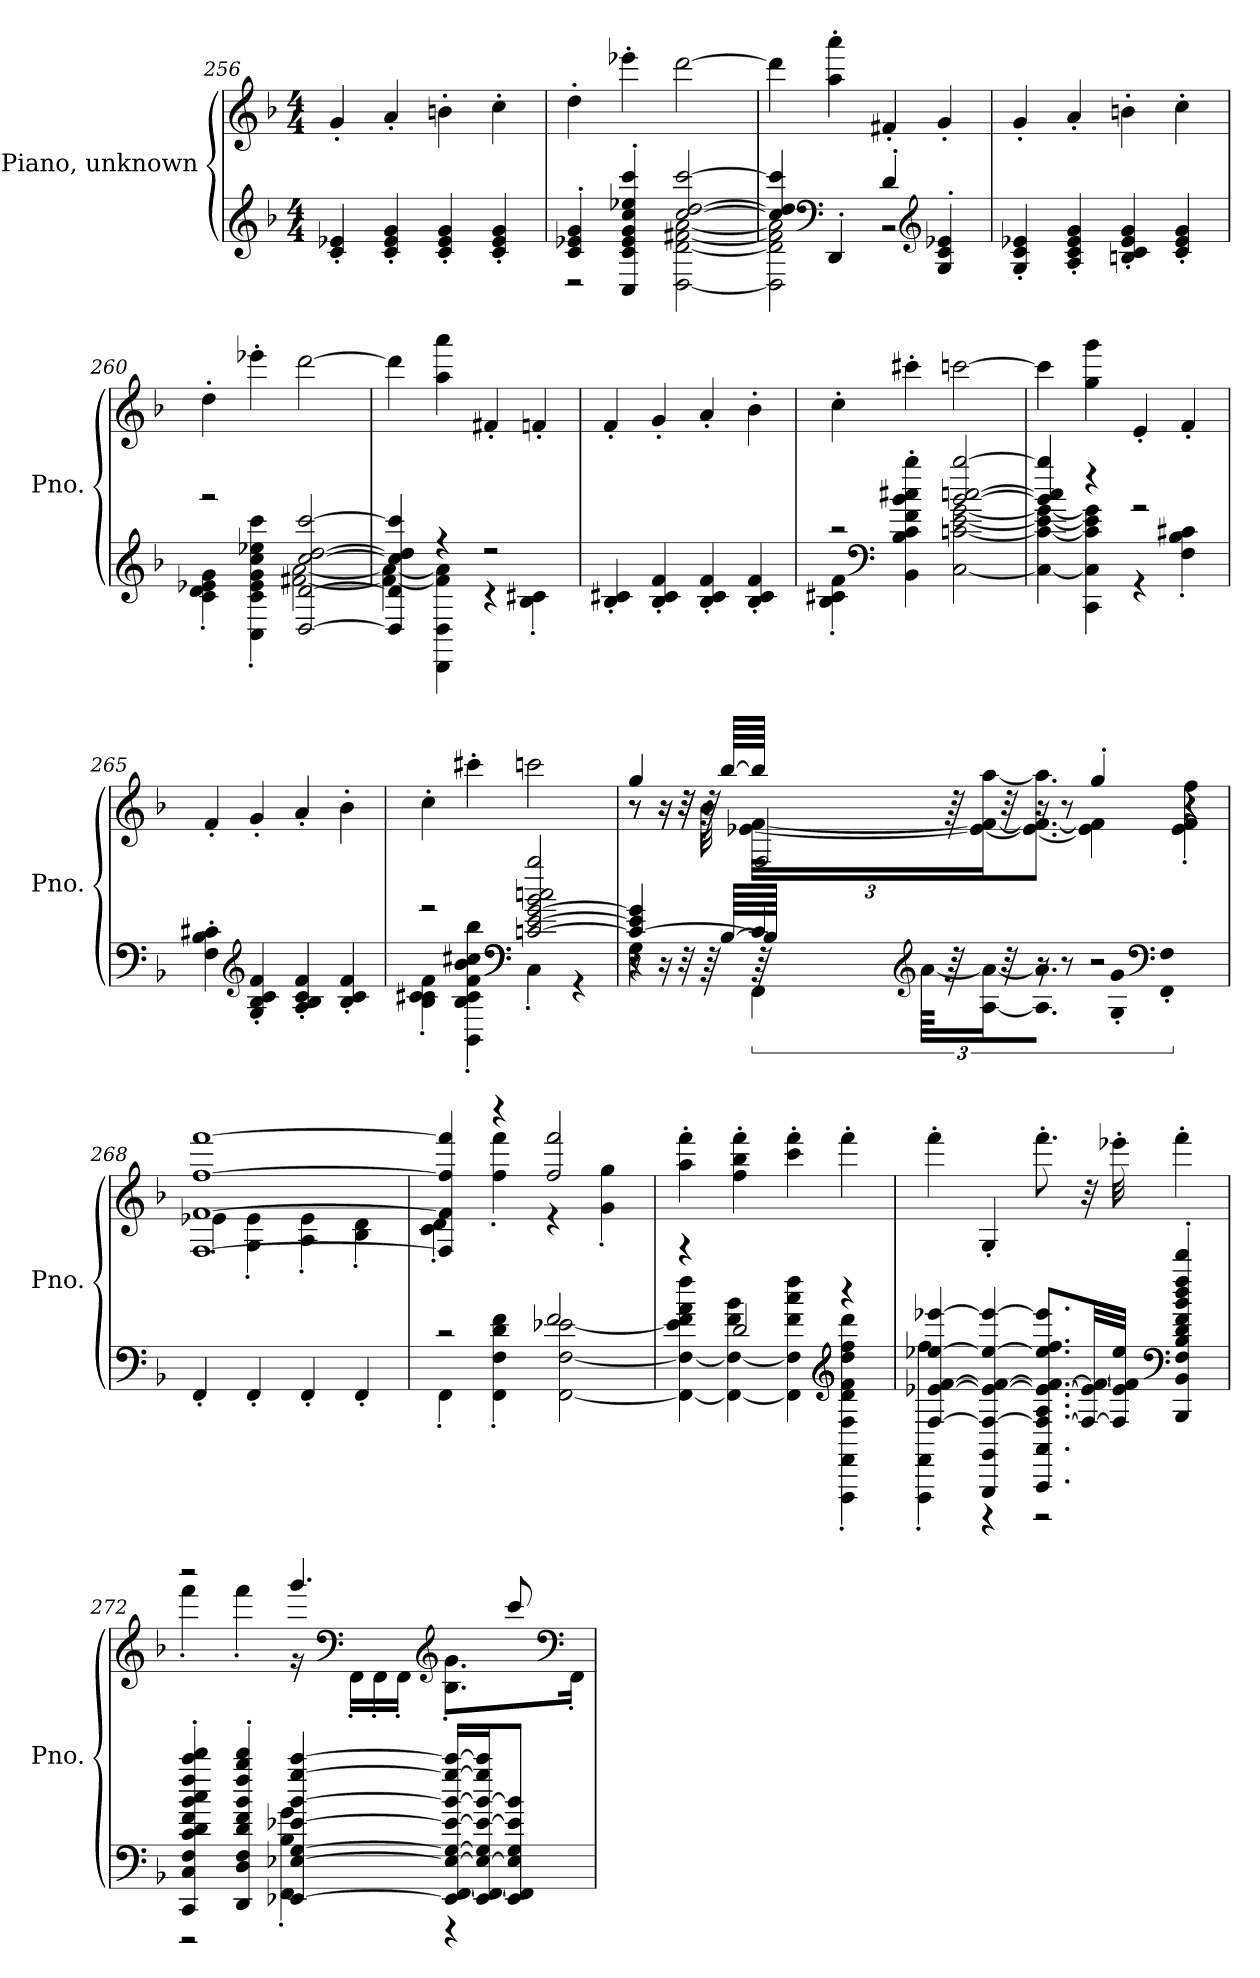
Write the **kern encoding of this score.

**kern	**kern
*part1	*part1
*staff2	*staff1
*I"Piano, unknown	*
*I'Pno.	*
!!LO:LB:g=z
*clefG2	*clefG2
*k[b-]	*k[b-]
*M4/4	*M4/4
=256	=256
4c/' 4e-X/'	4g'/
4c/' 4e-/' 4g/'	4a'/
4c/' 4e-/' 4g/'	4bn'\
4c/' 4e-/' 4g/'	4cc'\
=257	=257
*^	*
4c/' 4e-X/' 4g/'	2r	4dd'\
4C/' 4c/' 4e-/' 4g/' 4cc/' 4ee-X/' 4ccc/'	.	4eee-X'\
[2cc/ [2dd/ [2ccc/	[2D\ [2d\ [2f#X\ [2a\	[2ddd\
=258	=258	=258
4cc/] 4dd/] 4ccc/]	2D\] 2d\] 2f#\] 2a\]	4ddd\]
*clefF4	*	*
4DD'/	.	4aa\' 4aaa\'
4d'/	2r	4f#X'/
*clefG2	*	*
4G/' 4c/' 4e-X/'	.	4g'/
*v	*v	*
=259	=259
4G/' 4c/' 4e-X/'	4g'/
4A/' 4c/' 4e-/' 4g/'	4a'/
4Bn/' 4c/' 4e-/' 4g/'	4bn'\
4c/' 4e-/' 4g/'	4cc'\
=260	=260
*^	*
2r	4c\' 4d\' 4e-X\' 4g\'	4dd'\
.	4C\' 4c\' 4e-\' 4g\' 4cc\' 4ee-X\' 4ccc\'	4eee-X'\
[2D/ [2d/ [2cc/ [2dd/ [2ccc/	[2f#X\ [2a\	[2ddd\
!!LO:LB:g=z
=261	=261	=261
4D/] 4d/] 4cc/] 4dd/] 4ccc/]	4f#\_ 4a\_	4ddd\]
4r	4DD\ 4D\ 4f#\] 4a\]	4aa\ 4aaa\
2r	4r	4f#X'/
.	4B-\' 4c#X\'	4fn'/
*v	*v	*
=262	=262
4B-/' 4c#X/'	4f'/
4B-/' 4c#/' 4f/'	4g'/
4B-/' 4c#/' 4f/'	4a'/
4B-/' 4c#/' 4f/'	4b-'\
=263	=263
*^	*
2r	4B-\' 4c#X\' 4f\'	4cc'\
*clefF4	*	*
.	4BB-\' 4B-\' 4c#\' 4f\' 4b-\' 4cc#X\' 4bb-\'	4ccc#X'\
[2b-/ [2ccn/ [2bb-/	[2C\ [2cn\ [2e\ [2g\	[2cccn\
=264	=264	=264
4b-/] 4cc/] 4bb-/]	4C\_ 4c\_ 4e\_ 4g\_	4ccc\]
4r	4CC\ 4C\] 4c\] 4e\] 4g\]	4gg\ 4ggg\
2r	4r	4e'/
.	4F\' 4B-\' 4c#X\'	4f'/
*v	*v	*
!!LO:LB:g=z
=265	=265
4F\' 4B-\' 4c#X\'	4f'/
*clefG2	*
4G/' 4B-/' 4c#/' 4f/'	4g'/
4A/' 4B-/' 4c#/' 4f/'	4a'/
4B-/' 4c#/' 4f/'	4b-'\
=266	=266
*^	*
2r	4B-\' 4c\' 4c#X\' 4f\'	4cc'\
.	4BB-\' 4B-\' 4c#\' 4f\' 4b-\' 4cc#X\' 4bb-\'	4ccc#X'\
*clefF4	*	*
[2cn/ [2e/ [2g/ 2b-/ 2ccn/ 2bb-/	4C'\	2cccn\
.	4r	.
=267	=267	=267
*^	*	*^
*	*	*^	*	*^
4c/_ 4e/] 4g/]	4G\	8r	4r	8r	8r	4gg/
.	.	16r	.	16r	16r	.
.	.	32r	.	32r	32r	.
.	.	64r	.	64r	32b-\	.
.	.	[64B-/LLLL	.	[64bb-/LLLL	.	.
*	*	*	*	*	*Xbrackettup	*
4c/]	96r	64B-/JJJJ]	4FF\	64bb-/JJJJ]	[48e-X\ [48f\KLL	2F/
*clefG2	*	*	*	*	*	*
.	[96a\KKLL	.	.	.	.	.
.	.	64r	.	64r	.	.
.	[24A\ 24a\_J	.	.	.	24e-\_ 24f\_ [24aa\J	.
.	.	32r	.	32r	.	.
.	8.A\] 8.a\]J	16r	.	16r	8.e-\_ 8.f\_ 8.aa\]J	.
.	.	8r	.	8r	.	.
2r	4G\' 4g\'	2r	2r	4gg'/	4e-\] 4f\]	.
*clefF4	*	*	*	*	*	*
.	4FF\' 4F\'	.	.	4r	4e-\' 4f\' 4ff\'	4r
*v	*v	*v	*v	*	*	*
*	*	*v	*v
!!LO:PB:g=z
=268	=268	=268
4FF'/	[1F [1f [1ff [1fff	4e-X'\
4FF'/	.	4G\' 4e-\'
4FF'/	.	4A\' 4e-\'
4FF'/	.	4B-\' 4d\'
=269	=269	=269
*^	*	*
2r	4FF'\	4F/] 4f/] 4ff/] 4fff/]	4c\' 4d\'
.	4FF\' 4F\' 4d\' 4f\'	4r	4ff\' 4fff\'
2f/	[2FF\ [2F\ [2e-X\	2ff/ 2fff/	4r
.	.	.	4g\' 4gg\'
*	*	*v	*v
=270	=270	=270
4r	4FF\_ 4F\_ 4e-\] 4f\ 4a\ 4ff\	4aa\' 4fff\'
2d/	4FF\_ 4F\_ 4f\ 4b-\	4ff\' 4bb-\' 4fff\'
.	4FF\] 4F\] 4f\ 4cc\ 4ff\	4ccc\' 4fff\'
*clefG2	*	*
4r	4FFF\' 4FF\' 4F\' 4d\' 4f\' 4dd\' 4ff\' 4ddd\'	4fff'\
=271	=271	=271
[4F/ [4e-X/ [4f/ [4ee-X/ [4eee-X/	4FFF\' 4FF\' 4ff\'	4fff'\
4GGG/ 4GG/ 4F/_ 4e-/_ 4f/_ 4ee-/_ 4eee-/_	4r	4G'/
8.AAA/ 8.AA/ 8.F/_ 8.A/ 8.e-/_ 8.f/_ 8.ee-/] 8.ff/ 8.eee-/]L	2r	8.fff'\
32F/_ 32e-/_ 32f/_LL	.	32r
32F/] 32e-/] 32f/] 32ee-/JJJ	.	32eee-X'\
*clefF4	*	*
4BBB-/' 4BB-/' 4F/' 4B-/' 4d/' 4f/' 4b-/' 4dd/' 4ff/' 4ddd/'	.	4fff'\
!!LO:LB:g=z
=272	=272	=272
*	*	*^
4CC/' 4C/' 4F/' 4c/' 4d/' 4f/' 4b-/' 4cc/' 4ff/' 4ccc/' 4ddd/'	2r	2r	4fff'\
4DD/' 4D/' 4F/' 4d/' 4f/' 4b-/' 4ff/' 4bb-/' 4ddd/'	.	.	4fff'\
[4EE-X/ [4E-X/ [4G/ [4e-X/ [4b-/ [4gg/ [4ccc/	4FF\' 4B-\' 4g\'	4.ggg/	16r
*	*	*clefF4	*
.	.	.	16FF'\LL
.	.	.	16FF'\
.	.	.	16FF'\JJ
*	*	*clefG2	*
16EE-/_ 16FF/ 16E-/_ 16G/_ 16e-/_ 16b-/_ 16gg/_ 16ccc/_LL	4r	.	8.B-\' 8.g\'L
16EE-/_ 16FF/ 16E-/_ 16G/] 16e-/_ 16b-/_ 16gg/] 16ccc/]J	.	.	.
8EE-/] 8FF/ 8E-/] 8G/ 8e-/] 8b-/]J	.	8ccc/	.
*	*	*clefF4	*
.	.	.	16FF'\Jk
*v	*v	*	*
*	*v	*v
=	=
*-	*-
